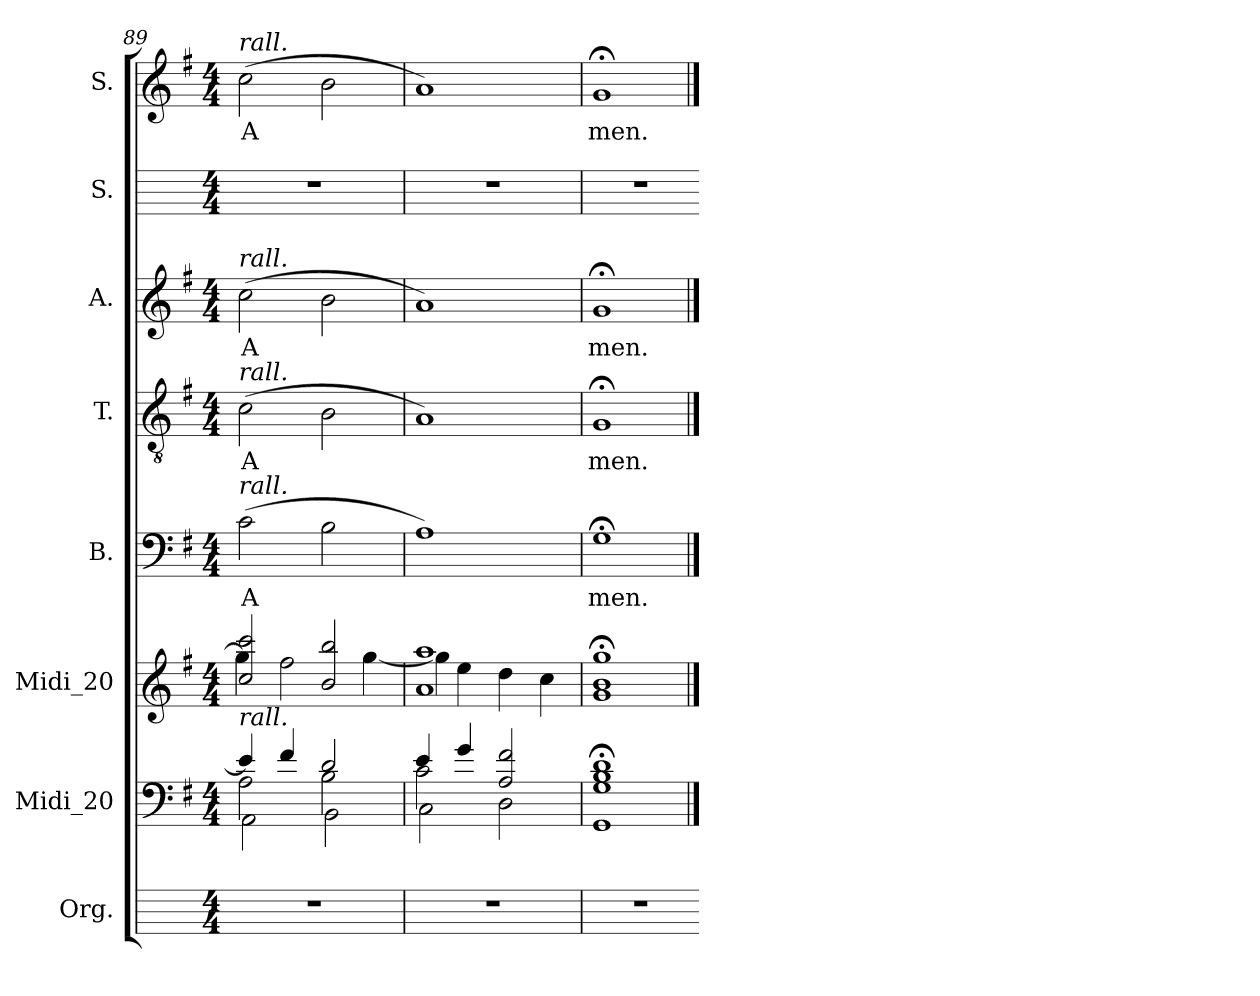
**kern	**kern	**kern	**kern	**text	**kern	**text	**kern	**text	**kern	**kern	**text
*part8	*part7	*part6	*part5	*part5	*part4	*part4	*part3	*part3	*part2	*part1	*part1
*staff8	*staff7	*staff6	*staff5	*staff5	*staff4	*staff4	*staff3	*staff3	*staff2	*staff1	*staff1
*I"Org.	*I"Midi_20	*I"Midi_20	*I"B.	*	*I"T.	*	*I"A.	*	*I"S.	*I"S.	*
*I'Org.	*	*	*I'B.	*	*I'T.	*	*I'A.	*	*I'S.	*I'S.	*
*	*clefF4	*clefG2	*clefF4	*	*clefGv2	*	*clefG2	*	*	*clefG2	*
*	*k[f#]	*k[f#]	*k[f#]	*	*k[f#]	*	*k[f#]	*	*	*k[f#]	*
*	*G:	*G:	*G:	*	*G:	*	*G:	*	*	*G:	*
*M4/4	*M4/4	*M4/4	*M4/4	*	*M4/4	*	*M4/4	*	*M4/4	*M4/4	*
=89	=89	=89	=89	=89	=89	=89	=89	=89	=89	=89	=89
*	*^	*^	*	*	*	*	*	*	*	*	*
*	*	*^	*	*	*	*	*	*	*	*	*	*	*
!	!	!	!	!	!	!	!	!	!	!	!	!	!LO:TX:a:i:t=rall.	!
!	!	!	!	!	!	!	!	!	!	!LO:TX:a:i:t=rall.	!	!	!	!
!	!	!	!	!	!	!	!	!LO:TX:a:i:t=rall.	!	!	!	!	!	!
!	!	!	!	!	!	!LO:TX:a:i:t=rall.	!	!	!	!	!	!	!	!
!	!LO:TX:a:i:t=rall.	!	!	!	!	!	!	!	!	!	!	!	!	!
!	!	!	!	!	!	!	!LO:LY:b	!	!LO:LY:b	!	!LO:LY:b	!	!	!LO:LY:b
1r	4e/]	2A	2AA\	2cc/ 2ccc/	4gg\]	(>2c	A	(>2c	A	(>2cc	A	1r	(>2cc	A
.	4f#/	.	.	.	2ff#\	.	.	.	.	.	.	.	.	.
.	2d/	2B	2BB\	2b/ 2bb/	.	2B	.	2B	.	2b	.	.	2b	.
.	.	.	.	.	[4gg\	.	.	.	.	.	.	.	.	.
=90	=90	=90	=90	=90	=90	=90	=90	=90	=90	=90	=90	=90	=90	=90
1r	4e/	2c	2C\	1a/ 1aa/	4gg\]	1A)	.	1A)	.	1a)	.	1r	1a)	.
.	4g/	.	.	.	4ee\	.	.	.	.	.	.	.	.	.
.	2A/ 2f#/	2ryy	2D\	.	4dd\	.	.	.	.	.	.	.	.	.
.	.	.	.	.	4cc\	.	.	.	.	.	.	.	.	.
=91	=91	=91	=91	=91	=91	=91	=91	=91	=91	=91	=91	=91	=91	=91
!	!	!	!	!	!	!	!LO:LY:b	!	!LO:LY:b	!	!LO:LY:b	!	!	!LO:LY:b
1r	1G/ 1B/ 1d/	1ryy	1GG;\	1g/;< 1gg/;<	1b\	1G;<	men.	1G;<	men.	1g;<	men.	1r	1g;<	men.
*	*v	*v	*v	*	*	*	*	*	*	*	*	*	*	*
*	*	*v	*v	*	*	*	*	*	*	*	*	*
=	==	==	==	==	==	==	==	==	=	==	==
*-	*-	*-	*-	*-	*-	*-	*-	*-	*-	*-	*-
